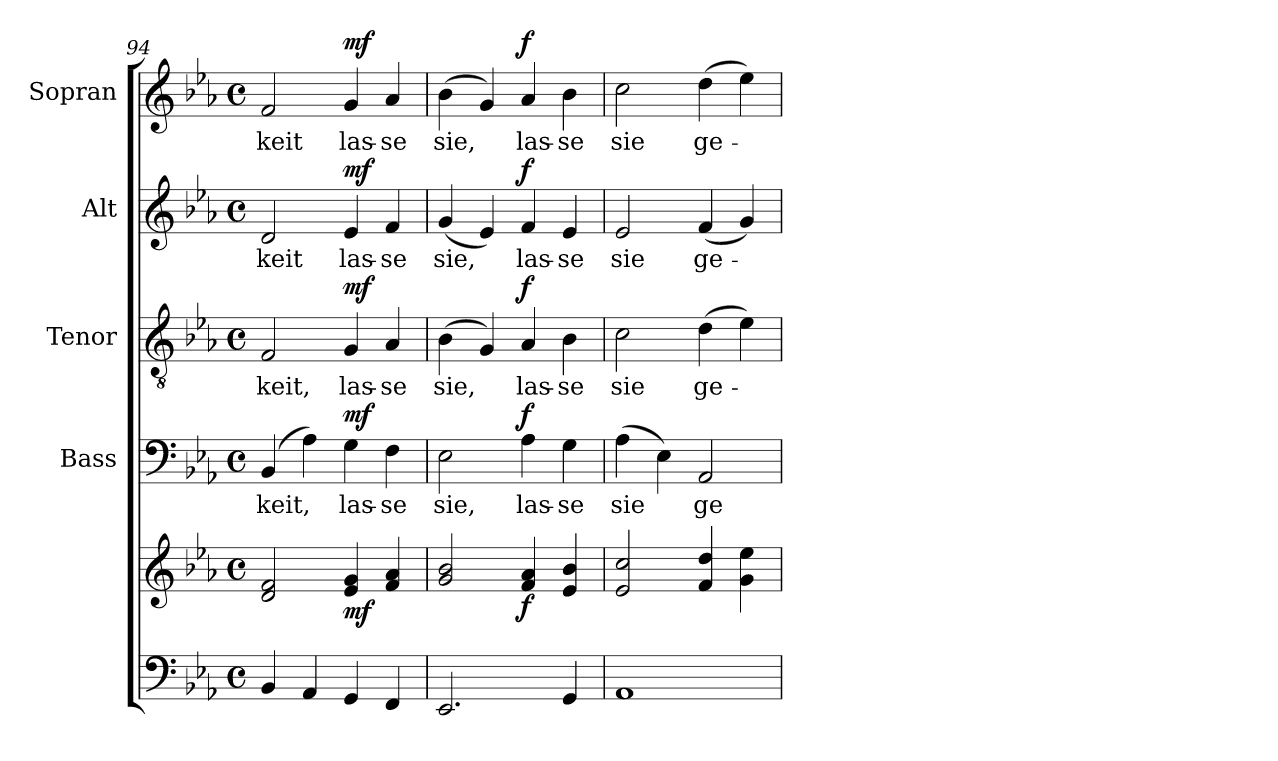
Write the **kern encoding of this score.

**kern	**kern	**dynam	**kern	**text	**dynam	**kern	**text	**dynam	**kern	**text	**dynam	**kern	**text	**dynam
*part5	*part5	*part5	*part4	*part4	*part4	*part3	*part3	*part3	*part2	*part2	*part2	*part1	*part1	*part1
*staff6	*staff5	*staff5/6	*staff4	*staff4	*staff4	*staff3	*staff3	*staff3	*staff2	*staff2	*staff2	*staff1	*staff1	*staff1
*	*	*	*I"Bass	*	*	*I"Tenor	*	*	*I"Alt	*	*	*I"Sopran	*	*
*	*	*	*I'B.	*	*	*I'T.	*	*	*I'A.	*	*	*I'S.	*	*
*clefF4	*clefG2	*	*clefF4	*	*	*clefGv2	*	*	*clefG2	*	*	*clefG2	*	*
*k[b-e-a-]	*k[b-e-a-]	*	*k[b-e-a-]	*	*	*k[b-e-a-]	*	*	*k[b-e-a-]	*	*	*k[b-e-a-]	*	*
*E-:	*E-:	*	*E-:	*	*	*E-:	*	*	*E-:	*	*	*E-:	*	*
*M4/4	*M4/4	*	*M4/4	*	*	*M4/4	*	*	*M4/4	*	*	*M4/4	*	*
*met(c)	*met(c)	*	*met(c)	*	*	*met(c)	*	*	*met(c)	*	*	*met(c)	*	*
=94	=94	=94	=94	=94	=94	=94	=94	=94	=94	=94	=94	=94	=94	=94
!	!	!	!	!LO:LY:b	!	!	!LO:LY:b	!	!	!LO:LY:b	!	!	!LO:LY:b	!
4BB-/	2d/ 2f/	.	(4BB-/	-keit,	.	2F/	-keit,	.	2d/	-keit	.	2f/	-keit	.
4AA-/	.	.	4A-\)	.	.	.	.	.	.	.	.	.	.	.
!	!	!LO:DY:b	!	!LO:LY:b	!LO:DY:a	!	!LO:LY:b	!LO:DY:a	!	!LO:LY:b	!LO:DY:a	!	!LO:LY:b	!LO:DY:a
4GG/	4e-/ 4g/	mf	4G\	las-	mf	4G/	las-	mf	4e-/	las-	mf	4g/	las-	mf
!	!	!	!	!LO:LY:b	!	!	!LO:LY:b	!	!	!LO:LY:b	!	!	!LO:LY:b	!
4FF/	4f/ 4a-/	.	4F\	-se	.	4A-/	-se	.	4f/	-se	.	4a-/	-se	.
=95	=95	=95	=95	=95	=95	=95	=95	=95	=95	=95	=95	=95	=95	=95
!	!	!	!	!LO:LY:b	!	!	!LO:LY:b	!	!	!LO:LY:b	!	!	!LO:LY:b	!
2.EE-/	2g/ 2b-/	.	2E-\	sie,	.	(>4B-\	sie,	.	(<4g/	sie,	.	(>4b-\	sie,	.
.	.	.	.	.	.	4G/)	.	.	4e-/)	.	.	4g/)	.	.
!	!	!LO:DY:b	!	!LO:LY:b	!LO:DY:a	!	!LO:LY:b	!LO:DY:a	!	!LO:LY:b	!LO:DY:a	!	!LO:LY:b	!LO:DY:a
.	4f/ 4a-/	f	4A-\	las-	f	4A-/	las-	f	4f/	las-	f	4a-/	las-	f
!	!	!	!	!LO:LY:b	!	!	!LO:LY:b	!	!	!LO:LY:b	!	!	!LO:LY:b	!
4GG/	4e-/ 4b-/	.	4G\	-se	.	4B-\	-se	.	4e-/	-se	.	4b-\	-se	.
!!LO:LB:g=z
=96	=96	=96	=96	=96	=96	=96	=96	=96	=96	=96	=96	=96	=96	=96
!	!	!	!	!LO:LY:b	!	!	!LO:LY:b	!	!	!LO:LY:b	!	!	!LO:LY:b	!
1AA-	2e-/ 2cc/	.	(>4A-\	sie	.	2c\	sie	.	2e-/	sie	.	2cc\	sie	.
.	.	.	4E-\)	.	.	.	.	.	.	.	.	.	.	.
!	!	!	!	!LO:LY:b	!	!	!LO:LY:b	!	!	!LO:LY:b	!	!	!LO:LY:b	!
.	4f/ 4dd/	.	2AA-/	ge-	.	(>4d\	ge-	.	(<4f/	ge-	.	(>4dd\	ge-	.
.	4g\ 4ee-\	.	.	.	.	4e-\)	.	.	4g/)	.	.	4ee-\)	.	.
=	=	=	=	=	=	=	=	=	=	=	=	=	=	=
*-	*-	*-	*-	*-	*-	*-	*-	*-	*-	*-	*-	*-	*-	*-
